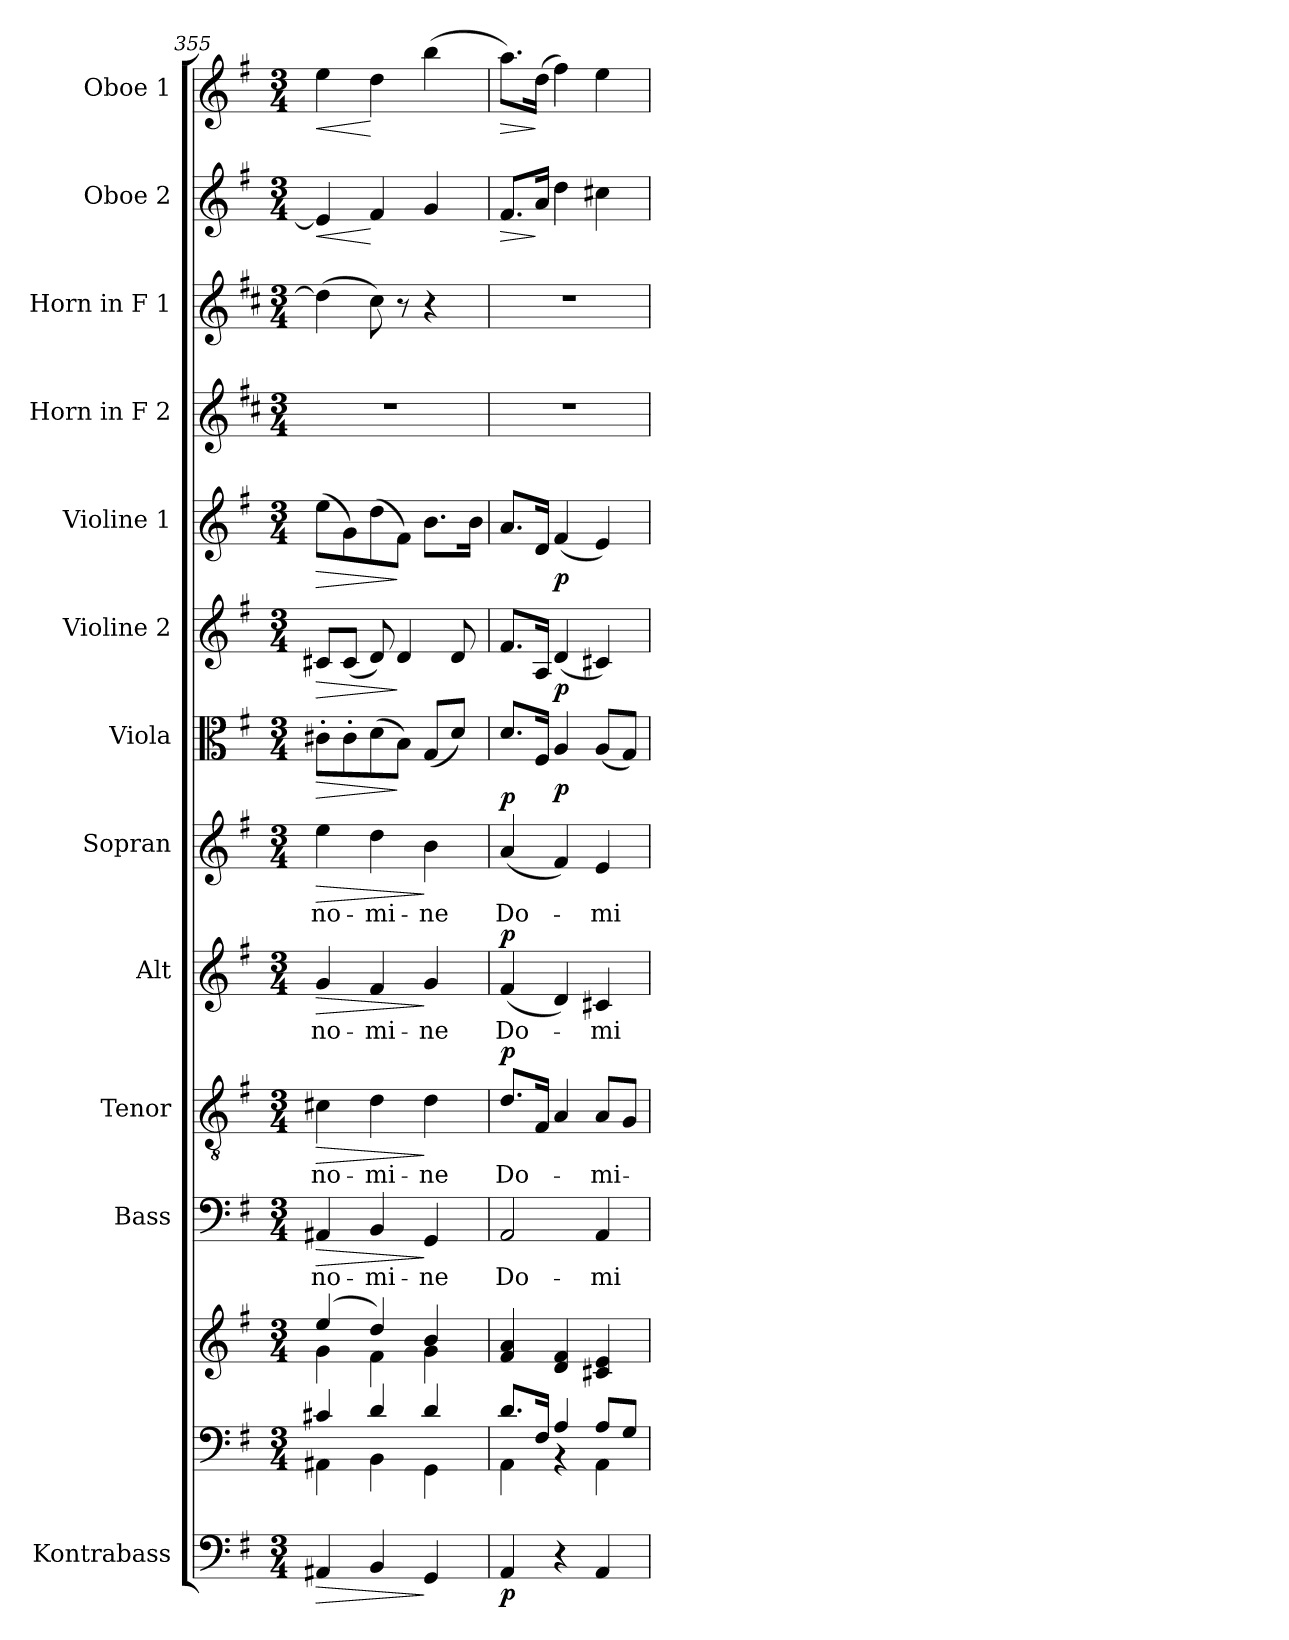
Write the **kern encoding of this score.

**kern	**dynam	**kern	**kern	**kern	**text	**dynam	**kern	**text	**dynam	**kern	**text	**dynam	**kern	**text	**dynam	**kern	**dynam	**kern	**dynam	**kern	**dynam	**kern	**kern	**kern	**dynam	**kern	**dynam
*part13	*part13	*part12	*part12	*part11	*part11	*part11	*part10	*part10	*part10	*part9	*part9	*part9	*part8	*part8	*part8	*part7	*part7	*part6	*part6	*part5	*part5	*part4	*part3	*part2	*part2	*part1	*part1
*staff14	*staff14	*staff13	*staff12	*staff11	*staff11	*staff11	*staff10	*staff10	*staff10	*staff9	*staff9	*staff9	*staff8	*staff8	*staff8	*staff7	*staff7	*staff6	*staff6	*staff5	*staff5	*staff4	*staff3	*staff2	*staff2	*staff1	*staff1
*I"Kontrabass	*	*	*	*I"Bass	*	*	*I"Tenor	*	*	*I"Alt	*	*	*I"Sopran	*	*	*I"Viola	*	*I"Violine 2	*	*I"Violine 1	*	*I"Horn in F 2	*I"Horn in F 1	*I"Oboe 2	*	*I"Oboe 1	*
*I'Kb.	*	*	*	*I'B.	*	*	*I'T.	*	*	*I'A.	*	*	*I'S.	*	*	*I'Vla.	*	*I'Vl. 2	*	*I'Vl. 1	*	*	*	*I'Ob. 2	*	*I'Ob. 1	*
*clefF4	*	*clefF4	*clefG2	*clefF4	*	*	*clefGv2	*	*	*clefG2	*	*	*clefG2	*	*	*clefC3	*	*clefG2	*	*clefG2	*	*clefG2	*clefG2	*clefG2	*	*clefG2	*
*ITrd7c12	*	*	*	*	*	*	*	*	*	*	*	*	*	*	*	*	*	*	*	*	*	*ITrd4c7	*ITrd4c7	*	*	*	*
*k[f#]	*	*k[f#]	*k[f#]	*k[f#]	*	*	*k[f#]	*	*	*k[f#]	*	*	*k[f#]	*	*	*k[f#]	*	*k[f#]	*	*k[f#]	*	*k[f#]	*k[f#]	*k[f#]	*	*k[f#]	*
*G:	*	*G:	*G:	*G:	*	*	*G:	*	*	*G:	*	*	*G:	*	*	*G:	*	*G:	*	*G:	*	*G:	*G:	*G:	*	*G:	*
*M3/4	*	*M3/4	*M3/4	*M3/4	*	*	*M3/4	*	*	*M3/4	*	*	*M3/4	*	*	*M3/4	*	*M3/4	*	*M3/4	*	*M3/4	*M3/4	*M3/4	*	*M3/4	*
=355	=355	=355	=355	=355	=355	=355	=355	=355	=355	=355	=355	=355	=355	=355	=355	=355	=355	=355	=355	=355	=355	=355	=355	=355	=355	=355	=355
!	!LO:HP:b	!	!	!	!LO:LY:b	!LO:HP:b	!	!LO:LY:b	!LO:HP:b	!	!LO:LY:b	!LO:HP:b	!	!LO:LY:b	!LO:HP:b	!	!LO:HP:b	!	!LO:HP:b	!	!LO:HP:b	!	!	!	!LO:HP:b	!	!LO:HP:b
*	*	*^	*^	*	*	*	*	*	*	*	*	*	*	*	*	*	*	*	*	*	*	*	*	*	*	*	*
4AAA#X/	>	4c#X!/	4AA#X\	(4ee!/	4g!\	4AA#X/	no-	>	4c#X\	no-	>	4g/	no-	>	4ee\	no-	>	8c#X'>\L	>	8c#X/L	>	(>8ee\L	>	2.r	(>4g\]	4e/]	<	4ee\	<
.	.	.	.	.	.	.	.	.	.	.	.	.	.	.	.	.	.	8c#'>\	.	(<8c#/J	.	8g\)	.	.	.	.	.	.	.
!	!	!	!	!	!	!	!LO:LY:b	!	!	!LO:LY:b	!	!	!LO:LY:b	!	!	!LO:LY:b	!	!	!	!	!	!	!	!	!	!	!	!	!
4BBB/	.	4d!/	4BB\	4dd!/)	4f#!\	4BB/	-mi-	.	4d\	-mi-	.	4f#/	-mi-	.	4dd\	-mi-	.	(>8d\	.	8d/)	.	(>8dd\	.	.	8f#\)	4f#/	[	4dd\	[
.	.	.	.	.	.	.	.	.	.	.	.	.	.	.	.	.	.	8B\J)	]	4d/	]	8f#\J)	]	.	8r	.	.	.	.
!	!	!	!	!	!	!	!LO:LY:b	!	!	!LO:LY:b	!	!	!LO:LY:b	!	!	!LO:LY:b	!	!	!	!	!	!	!	!	!	!	!	!	!
4GGG/	]	4d!/	4GG\	4b!/	4g!\	4GG/	-ne	]	4d\	-ne	]	4g/	-ne	]	4b\	-ne	]	(<8G/L	.	.	.	8.b\L	.	.	4r	4g/	.	(>4bb\	.
.	.	.	.	.	.	.	.	.	.	.	.	.	.	.	.	.	.	8d/J)	.	8d/	.	.	.	.	.	.	.	.	.
.	.	.	.	.	.	.	.	.	.	.	.	.	.	.	.	.	.	.	.	.	.	16b\Jk	.	.	.	.	.	.	.
*	*	*	*	*v	*v	*	*	*	*	*	*	*	*	*	*	*	*	*	*	*	*	*	*	*	*	*	*	*	*
=356	=356	=356	=356	=356	=356	=356	=356	=356	=356	=356	=356	=356	=356	=356	=356	=356	=356	=356	=356	=356	=356	=356	=356	=356	=356	=356	=356	=356
!	!LO:DY:b	!	!	!	!	!LO:LY:b	!	!	!LO:LY:b	!LO:DY:a	!	!LO:LY:b	!LO:DY:a	!	!LO:LY:b	!LO:DY:a	!	!	!	!	!	!	!	!	!	!LO:HP:b	!	!LO:HP:b
4AAA/	p	8.d!/L	4AA\	4f#!/ 4a!/	2AA/	Do-	.	8.d/L	Do-	p	(<4f#/	Do-	p	(<4a/	Do-	p	8.d/L	.	8.f#/L	.	8.a/L	.	2.r	2.r	8.f#/L	>	8.aa\L)	>
.	.	16F#!/Jk	.	.	.	.	.	16F#/Jk	.	.	.	.	.	.	.	.	16F#/Jk	.	16A/Jk	.	16d/Jk	.	.	.	16a/Jk	]	(>16dd\Jk	]
!	!	!	!	!	!	!	!	!	!	!	!	!	!	!	!	!	!	!LO:DY:b	!	!LO:DY:b	!	!LO:DY:b	!	!	!	!	!	!
4r	.	4A!/	4rBB	4d!/ 4f#!/	.	.	.	4A/	.	.	4d/)	.	.	4f#/)	.	.	4A/	p	(<4d/	p	(<4f#/	p	.	.	4dd\	.	4ff#\)	.
!	!	!	!	!	!	!LO:LY:b	!	!	!LO:LY:b	!	!	!LO:LY:b	!	!	!LO:LY:b	!	!	!	!	!	!	!	!	!	!	!	!	!
4AAA/	.	8A!/L	4AA\	4c#X!/ 4e!/	4AA/	-mi-	.	8A/L	-mi-	.	4c#X/	-mi-	.	4e/	-mi-	.	(<8A/L	.	4c#X/)	.	4e/)	.	.	.	4cc#X\	.	4ee\	.
.	.	8G!/J	.	.	.	.	.	8G/J	.	.	.	.	.	.	.	.	8G/J)	.	.	.	.	.	.	.	.	.	.	.
*	*	*v	*v	*	*	*	*	*	*	*	*	*	*	*	*	*	*	*	*	*	*	*	*	*	*	*	*	*
=	=	=	=	=	=	=	=	=	=	=	=	=	=	=	=	=	=	=	=	=	=	=	=	=	=	=	=
*-	*-	*-	*-	*-	*-	*-	*-	*-	*-	*-	*-	*-	*-	*-	*-	*-	*-	*-	*-	*-	*-	*-	*-	*-	*-	*-	*-
